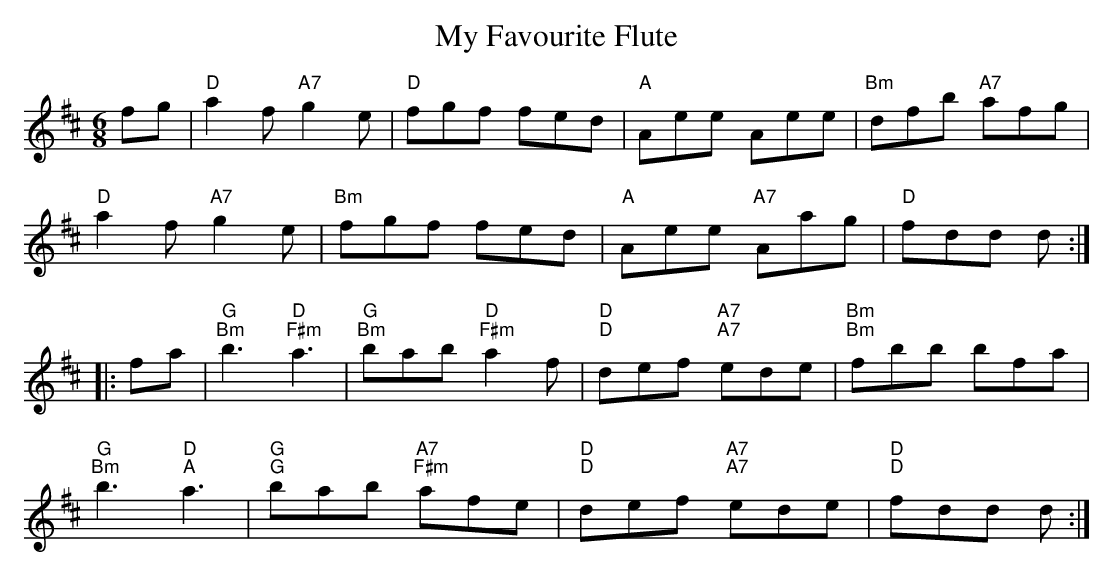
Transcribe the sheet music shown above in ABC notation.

X:1
T:My Favourite Flute
M:6/8
K:D
fg|"D"a2f "A7"g2e|"D"fgf fed|"A"Aee Aee|"Bm"dfb "A7"afg|
"D"a2f "A7"g2e|"Bm"fgf fed|"A"Aee "A7"Aag|"D"fdd d:|
|:fa|"G""Bm"b3 "D""F#m"a3|"G""Bm"bab "D""F#m"a2f|"D""D"def "A7""A7"ede|\
"Bm""Bm"fbb bfa|
"G""Bm"b3 "D""A"a3|"G""G"bab "A7""F#m"afe|"D""D"def "A7""A7"ede|"D""D"fdd d:|
